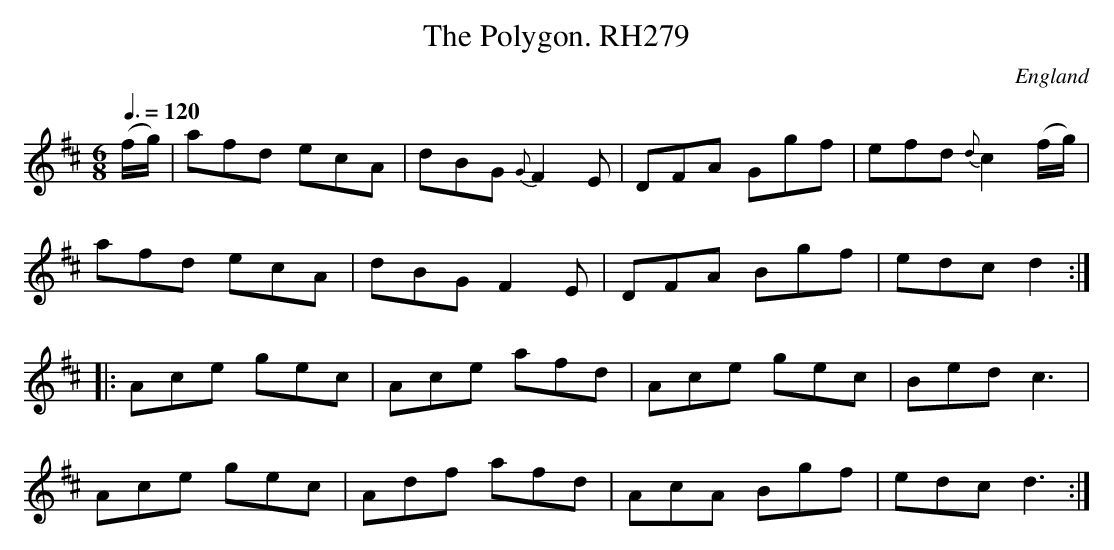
X:1
T:Polygon. RH279, The
O:England
M:6/8
L:1/8
Q:3/8=120
K:D
(f/g/)|afd ecA|dBG {G}F2E|\
DFA Ggf|efd {d}c2(f/g/)|
afd ecA|dBG F2E|DFA Bgf|edc d2:|
|:Ace gec|Ace afd|Ace gec|Bed c3|
Ace gec|Adf afd|AcA Bgf|edc d3:|
